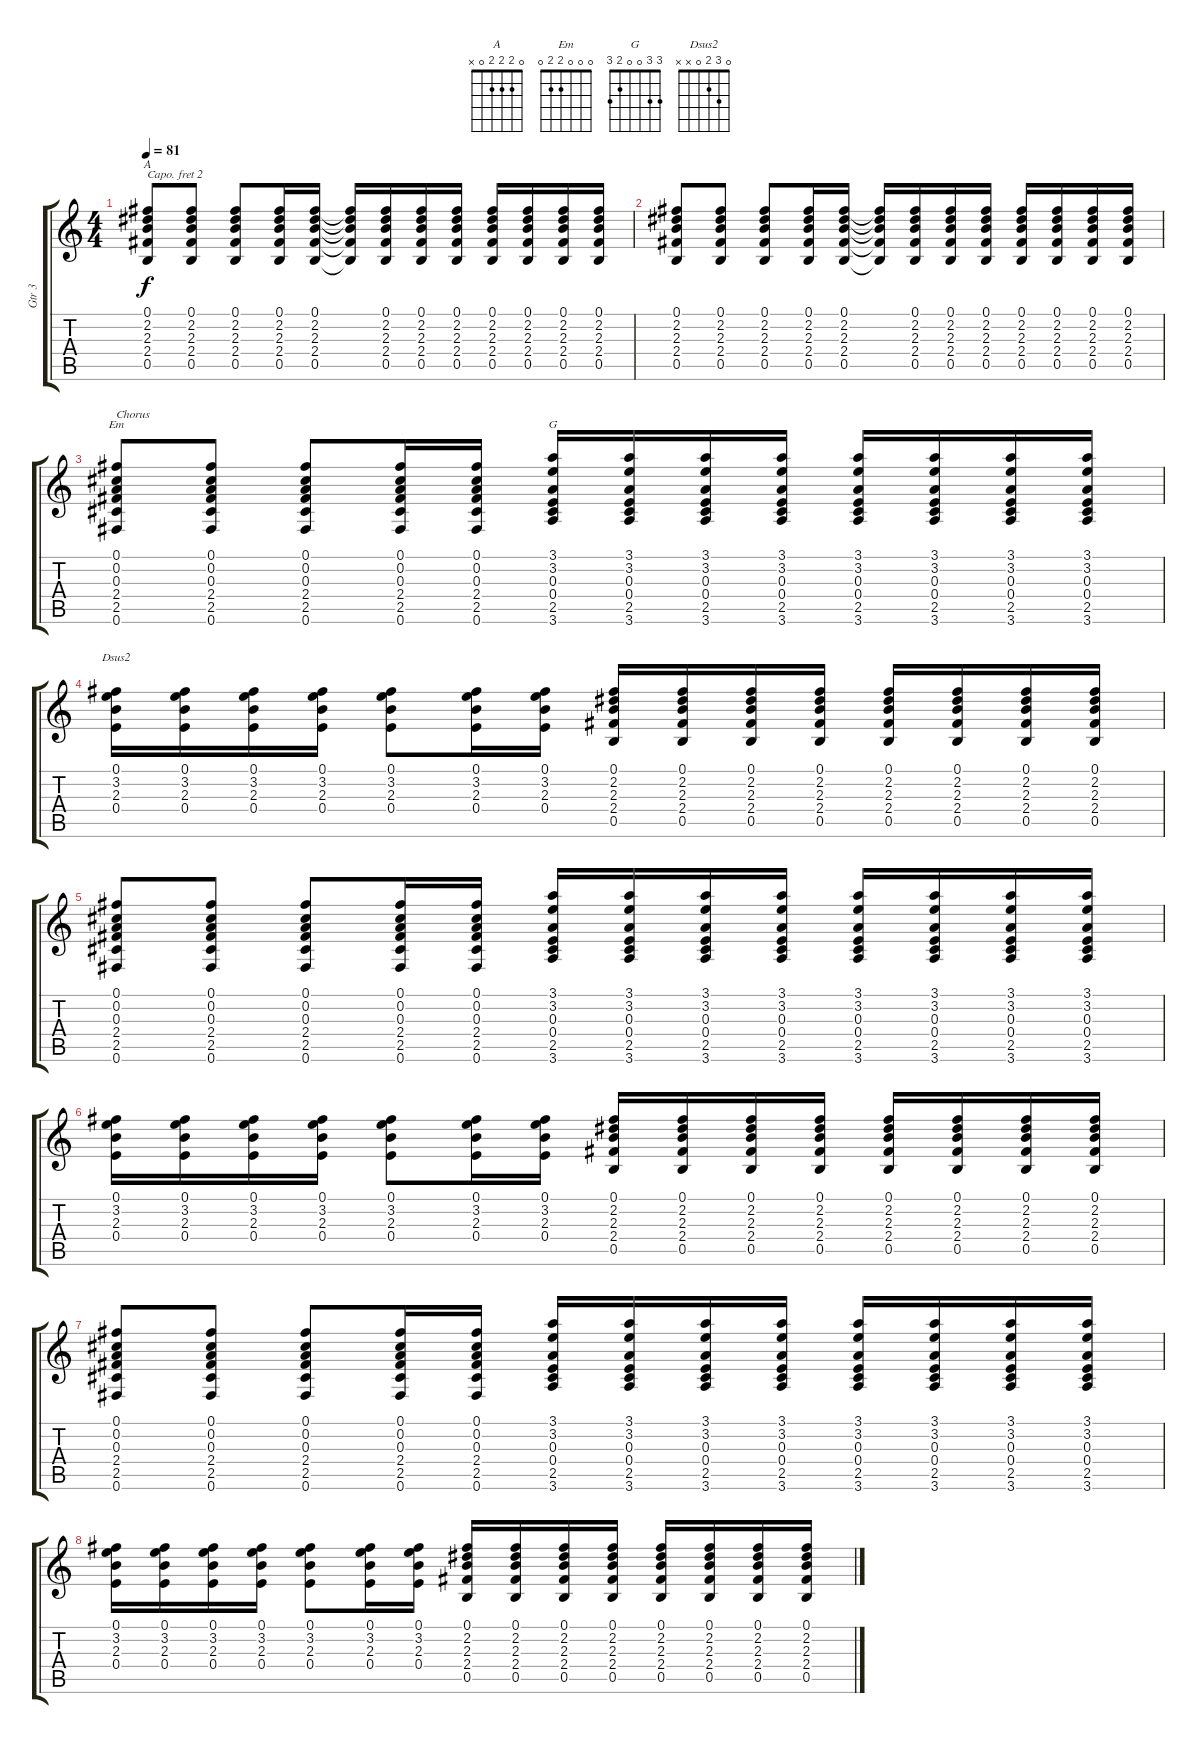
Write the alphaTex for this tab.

\track ("Gtr 3" "Gtr 3") {instrument acousticguitarsteel}
\staff {score tabs}
\capo 2
\tuning (E4 B3 G3 D3 A2 E2) {hide}
\chord ("A" 0 2 2 2 0 x)
\chord ("Em" 0 0 0 2 2 0)
\chord ("G" 3 3 0 0 2 3)
\chord ("Dsus2" 0 3 2 0 x x)
\ts (4 4)
\tempo 81
\clef g2
\ks c
(0.1 2.2 2.3 2.4 0.5).8{ch "A" dy f} (0.1 2.2 2.3 2.4 0.5).8 (0.1 2.2 2.3 2.4 0.5).8 (0.1 2.2 2.3 2.4 0.5).16 (0.1 2.2 2.3 2.4 0.5).16 (0.1{t} 2.2{t} 2.3{t} 2.4{t} 0.5{t}).16 (0.1 2.2 2.3 2.4 0.5).16 (0.1 2.2 2.3 2.4 0.5).16 (0.1 2.2 2.3 2.4 0.5).16 (0.1 2.2 2.3 2.4 0.5).16 (0.1 2.2 2.3 2.4 0.5).16 (0.1 2.2 2.3 2.4 0.5).16 (0.1 2.2 2.3 2.4 0.5).16 |
(0.1 2.2 2.3 2.4 0.5).8 (0.1 2.2 2.3 2.4 0.5).8 (0.1 2.2 2.3 2.4 0.5).8 (0.1 2.2 2.3 2.4 0.5).16 (0.1 2.2 2.3 2.4 0.5).16 (0.1{t} 2.2{t} 2.3{t} 2.4{t} 0.5{t}).16 (0.1 2.2 2.3 2.4 0.5).16 (0.1 2.2 2.3 2.4 0.5).16 (0.1 2.2 2.3 2.4 0.5).16 (0.1 2.2 2.3 2.4 0.5).16 (0.1 2.2 2.3 2.4 0.5).16 (0.1 2.2 2.3 2.4 0.5).16 (0.1 2.2 2.3 2.4 0.5).16 |
(0.1 0.2 0.3 2.4 2.5 0.6).8{ch "Em" txt "Chorus"} (0.1 0.2 0.3 2.4 2.5 0.6).8 (0.1 0.2 0.3 2.4 2.5 0.6).8 (0.1 0.2 0.3 2.4 2.5 0.6).16 (0.1 0.2 0.3 2.4 2.5 0.6).16 (3.1 3.2 0.3 0.4 2.5 3.6).16{ch "G"} (3.1 3.2 0.3 0.4 2.5 3.6).16 (3.1 3.2 0.3 0.4 2.5 3.6).16 (3.1 3.2 0.3 0.4 2.5 3.6).16 (3.1 3.2 0.3 0.4 2.5 3.6).16 (3.1 3.2 0.3 0.4 2.5 3.6).16 (3.1 3.2 0.3 0.4 2.5 3.6).16 (3.1 3.2 0.3 0.4 2.5 3.6).16 |
(0.1 3.2 2.3 0.4).16{ch "Dsus2"} (0.1 3.2 2.3 0.4).16 (0.1 3.2 2.3 0.4).16 (0.1 3.2 2.3 0.4).16 (0.1 3.2 2.3 0.4).8 (0.1 3.2 2.3 0.4).16 (0.1 3.2 2.3 0.4).16 (0.1 2.2 2.3 2.4 0.5).16 (0.1 2.2 2.3 2.4 0.5).16 (0.1 2.2 2.3 2.4 0.5).16 (0.1 2.2 2.3 2.4 0.5).16 (0.1 2.2 2.3 2.4 0.5).16 (0.1 2.2 2.3 2.4 0.5).16 (0.1 2.2 2.3 2.4 0.5).16 (0.1 2.2 2.3 2.4 0.5).16 |
(0.1 0.2 0.3 2.4 2.5 0.6).8 (0.1 0.2 0.3 2.4 2.5 0.6).8 (0.1 0.2 0.3 2.4 2.5 0.6).8 (0.1 0.2 0.3 2.4 2.5 0.6).16 (0.1 0.2 0.3 2.4 2.5 0.6).16 (3.1 3.2 0.3 0.4 2.5 3.6).16 (3.1 3.2 0.3 0.4 2.5 3.6).16 (3.1 3.2 0.3 0.4 2.5 3.6).16 (3.1 3.2 0.3 0.4 2.5 3.6).16 (3.1 3.2 0.3 0.4 2.5 3.6).16 (3.1 3.2 0.3 0.4 2.5 3.6).16 (3.1 3.2 0.3 0.4 2.5 3.6).16 (3.1 3.2 0.3 0.4 2.5 3.6).16 |
(0.1 3.2 2.3 0.4).16 (0.1 3.2 2.3 0.4).16 (0.1 3.2 2.3 0.4).16 (0.1 3.2 2.3 0.4).16 (0.1 3.2 2.3 0.4).8 (0.1 3.2 2.3 0.4).16 (0.1 3.2 2.3 0.4).16 (0.1 2.2 2.3 2.4 0.5).16 (0.1 2.2 2.3 2.4 0.5).16 (0.1 2.2 2.3 2.4 0.5).16 (0.1 2.2 2.3 2.4 0.5).16 (0.1 2.2 2.3 2.4 0.5).16 (0.1 2.2 2.3 2.4 0.5).16 (0.1 2.2 2.3 2.4 0.5).16 (0.1 2.2 2.3 2.4 0.5).16 |
(0.1 0.2 0.3 2.4 2.5 0.6).8 (0.1 0.2 0.3 2.4 2.5 0.6).8 (0.1 0.2 0.3 2.4 2.5 0.6).8 (0.1 0.2 0.3 2.4 2.5 0.6).16 (0.1 0.2 0.3 2.4 2.5 0.6).16 (3.1 3.2 0.3 0.4 2.5 3.6).16 (3.1 3.2 0.3 0.4 2.5 3.6).16 (3.1 3.2 0.3 0.4 2.5 3.6).16 (3.1 3.2 0.3 0.4 2.5 3.6).16 (3.1 3.2 0.3 0.4 2.5 3.6).16 (3.1 3.2 0.3 0.4 2.5 3.6).16 (3.1 3.2 0.3 0.4 2.5 3.6).16 (3.1 3.2 0.3 0.4 2.5 3.6).16 |
(0.1 3.2 2.3 0.4).16 (0.1 3.2 2.3 0.4).16 (0.1 3.2 2.3 0.4).16 (0.1 3.2 2.3 0.4).16 (0.1 3.2 2.3 0.4).8 (0.1 3.2 2.3 0.4).16 (0.1 3.2 2.3 0.4).16 (0.1 2.2 2.3 2.4 0.5).16 (0.1 2.2 2.3 2.4 0.5).16 (0.1 2.2 2.3 2.4 0.5).16 (0.1 2.2 2.3 2.4 0.5).16 (0.1 2.2 2.3 2.4 0.5).16 (0.1 2.2 2.3 2.4 0.5).16 (0.1 2.2 2.3 2.4 0.5).16 (0.1 2.2 2.3 2.4 0.5).16
